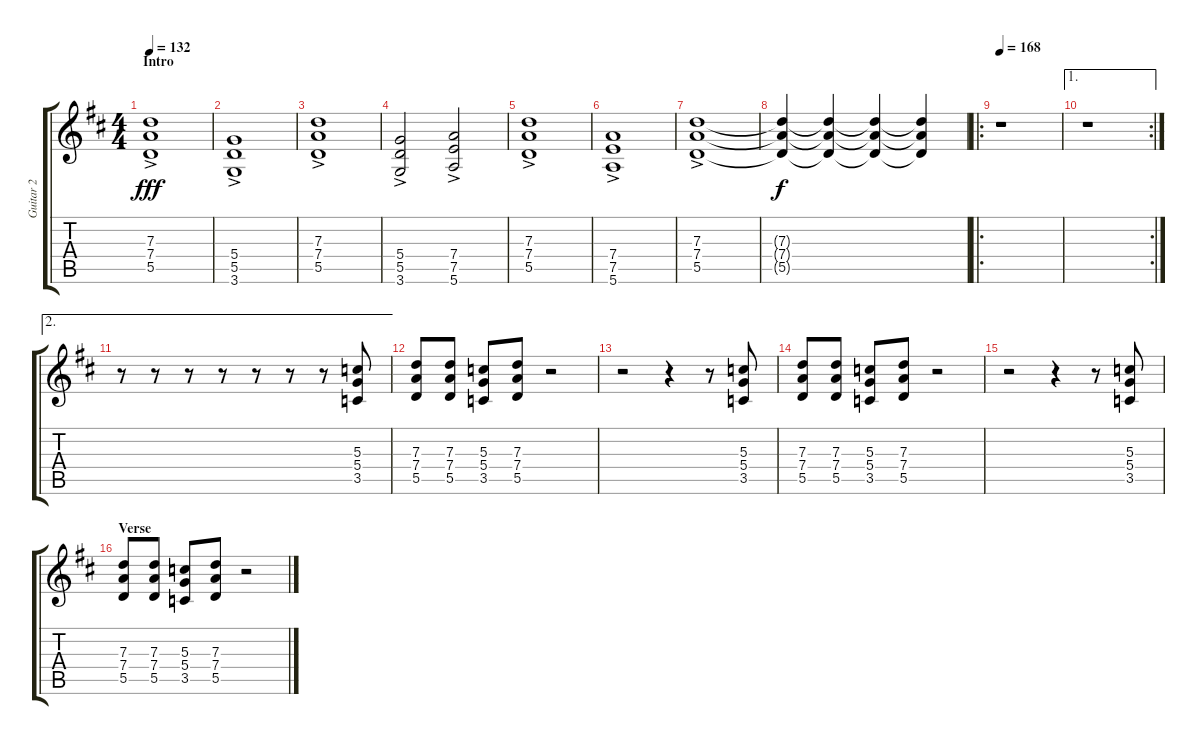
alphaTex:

\track ("Guitar 2" "Guitar 2") {instrument overdrivenguitar}
\staff {score tabs}
\tuning (E4 B3 G3 D3 A2 E2) {hide}
\ts (4 4)
\section ("" "Intro")
\tempo 132
\clef g2
\ks d
(7.3{ac} 7.4{ac} 5.5{ac}).1{dy fff instrument overdrivenguitar} |
(5.4{ac} 5.5{ac} 3.6{ac}).1 |
(7.3{ac} 7.4{ac} 5.5{ac}).1 |
(5.4{ac} 5.5{ac} 3.6{ac}).2 (7.4{ac} 7.5{ac} 5.6{ac}).2 |
(7.3{ac} 7.4{ac} 5.5{ac}).1 |
(7.4{ac} 7.5{ac} 5.6{ac}).1 |
(7.3{ac} 7.4{ac} 5.5{ac}).1 |
(7.3{t} 7.4{t} 5.5{t}).4{dy f} (7.3{t} 7.4{t} 5.5{t}).4{volume 5} (7.3{t} 7.4{t} 5.5{t}).4 (7.3{t} 7.4{t} 5.5{t}).4 |
\ro
\tempo 168
r.1 |
\ae 1
\rc 2
r.1 |
\ae 2
r.8 r.8 r.8 r.8 r.8 r.8{volume 12} r.8 (5.3 5.4 3.5).8{volume 16} |
(7.3 7.4 5.5).8 (7.3 7.4 5.5).8 (5.3 5.4 3.5).8 (7.3 7.4 5.5).8 r.2 |
r.2 r.4 r.8 (5.3 5.4 3.5).8 |
(7.3 7.4 5.5).8 (7.3 7.4 5.5).8 (5.3 5.4 3.5).8 (7.3 7.4 5.5).8 r.2 |
r.2 r.4 r.8 (5.3 5.4 3.5).8 |
\section ("" "Verse")
(7.3 7.4 5.5).8 (7.3 7.4 5.5).8 (5.3 5.4 3.5).8 (7.3 7.4 5.5).8 r.2
